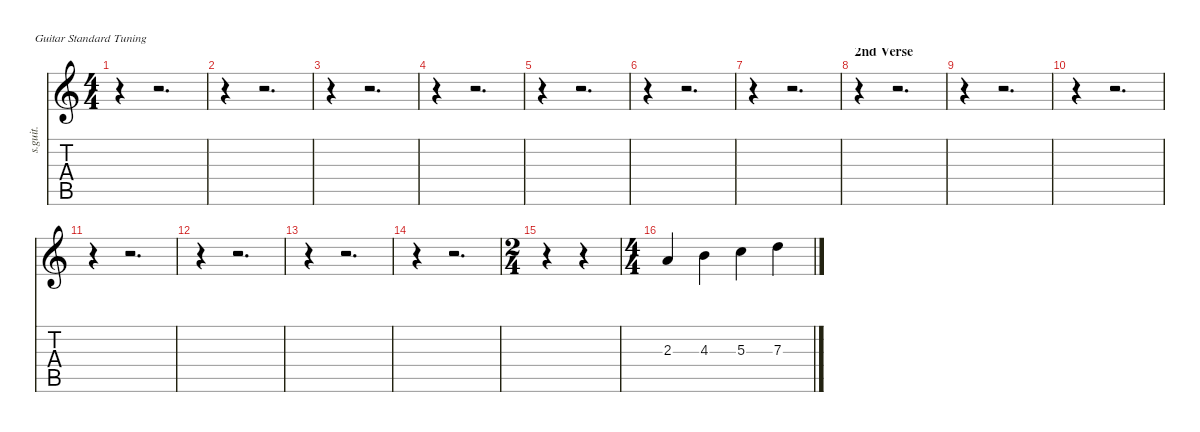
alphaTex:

\defaultSystemsLayout 4
\hideDynamics
\bracketExtendMode nobrackets
\track ("Studio Keyboard" "s.guit.") {instrument stringensemble1}
\staff {score tabs}
\tuning (E4 B3 G3 D3 A2 E2)
\displaytranspose 12
\ts (4 4)
\tempo (69 hide)
\clef g2
\ks c
r.4{dy mp} r.2{d} |
r.4 r.2{d} |
r.4 r.2{d} |
r.4 r.2{d} |
r.4 r.2{d} |
r.4 r.2{d} |
r.4 r.2{d} |
\section ("" "2nd Verse")
r.4 r.2{d} |
r.4 r.2{d} |
r.4 r.2{d} |
r.4 r.2{d} |
r.4 r.2{d} |
r.4 r.2{d} |
r.4 r.2{d} |
\ts (2 4)
\beaming (8 2 2 2 2)
r.4 r.4 |
\ts (4 4)
\beaming (8 2 2 2 2)
2.3.4{lyrics (0 "") lyrics (1 "") lyrics (2 "") lyrics (3 "") lyrics (4 "") dy fff} 4.3.4{lyrics (0 "") lyrics (1 "") lyrics (2 "") lyrics (3 "") lyrics (4 "")} 5.3.4{lyrics (0 "") lyrics (1 "") lyrics (2 "") lyrics (3 "") lyrics (4 "")} 7.3.4{lyrics (0 "") lyrics (1 "") lyrics (2 "") lyrics (3 "") lyrics (4 "")}
